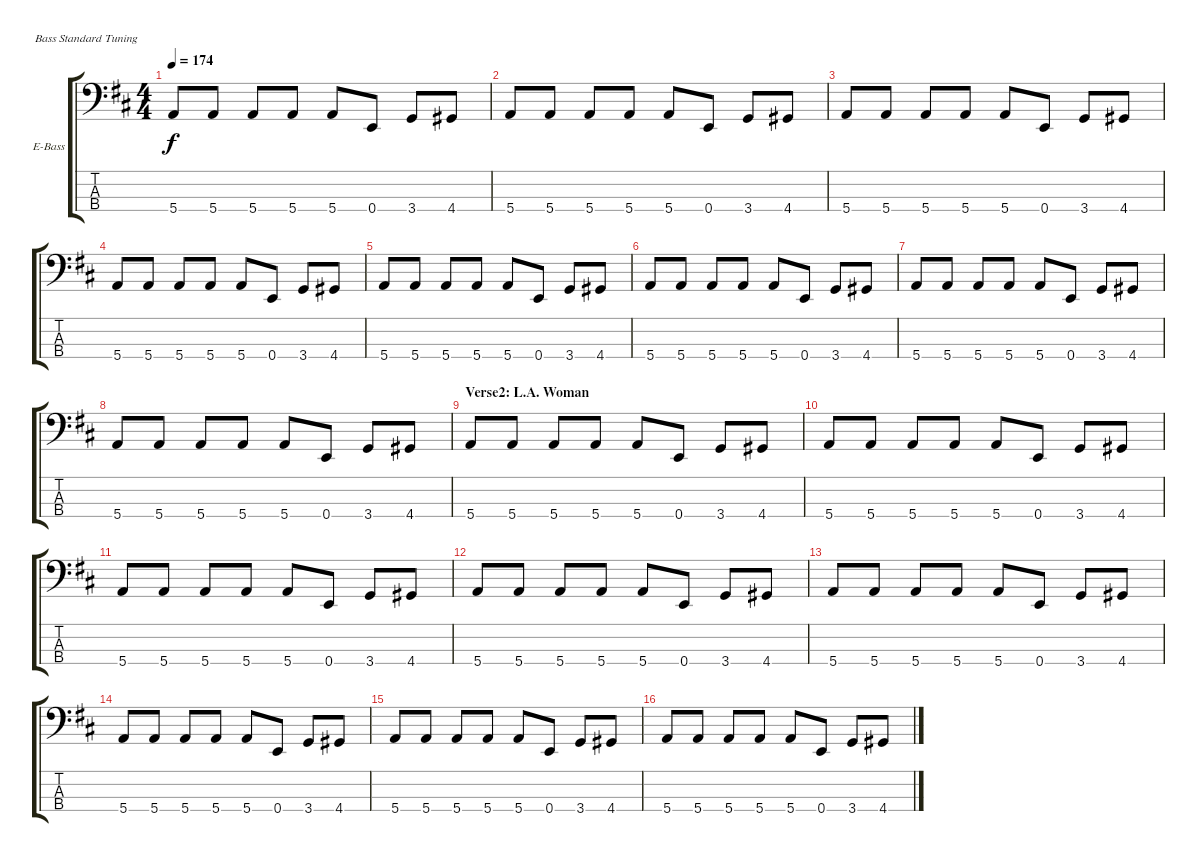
\bracketExtendMode groupsimilarinstruments
\firstSystemTrackNameOrientation horizontal
\otherSystemsTrackNameOrientation horizontal
\track ("Bass" "E-Bass") {instrument electricbassfinger}
\staff {score tabs}
\tuning (G2 D2 A1 E1)
\ts (4 4)
\tempo 174
\clef f4
\ks d
5.4.8{dy f} 5.4.8 5.4.8 5.4.8 5.4.8 0.4.8 3.4.8 4.4.8 |
5.4.8 5.4.8 5.4.8 5.4.8 5.4.8 0.4.8 3.4.8 4.4.8 |
5.4.8 5.4.8 5.4.8 5.4.8 5.4.8 0.4.8 3.4.8 4.4.8 |
5.4.8 5.4.8 5.4.8 5.4.8 5.4.8 0.4.8 3.4.8 4.4.8 |
5.4.8 5.4.8 5.4.8 5.4.8 5.4.8 0.4.8 3.4.8 4.4.8 |
5.4.8 5.4.8 5.4.8 5.4.8 5.4.8 0.4.8 3.4.8 4.4.8 |
5.4.8 5.4.8 5.4.8 5.4.8 5.4.8 0.4.8 3.4.8 4.4.8 |
5.4.8 5.4.8 5.4.8 5.4.8 5.4.8 0.4.8 3.4.8 4.4.8 |
\section ("" "Verse2: L.A. Woman")
5.4.8 5.4.8 5.4.8 5.4.8 5.4.8 0.4.8 3.4.8 4.4.8 |
5.4.8 5.4.8 5.4.8 5.4.8 5.4.8 0.4.8 3.4.8 4.4.8 |
5.4.8 5.4.8 5.4.8 5.4.8 5.4.8 0.4.8 3.4.8 4.4.8 |
5.4.8 5.4.8 5.4.8 5.4.8 5.4.8 0.4.8 3.4.8 4.4.8 |
5.4.8 5.4.8 5.4.8 5.4.8 5.4.8 0.4.8 3.4.8 4.4.8 |
5.4.8 5.4.8 5.4.8 5.4.8 5.4.8 0.4.8 3.4.8 4.4.8 |
5.4.8 5.4.8 5.4.8 5.4.8 5.4.8 0.4.8 3.4.8 4.4.8 |
5.4.8 5.4.8 5.4.8 5.4.8 5.4.8 0.4.8 3.4.8 4.4.8
